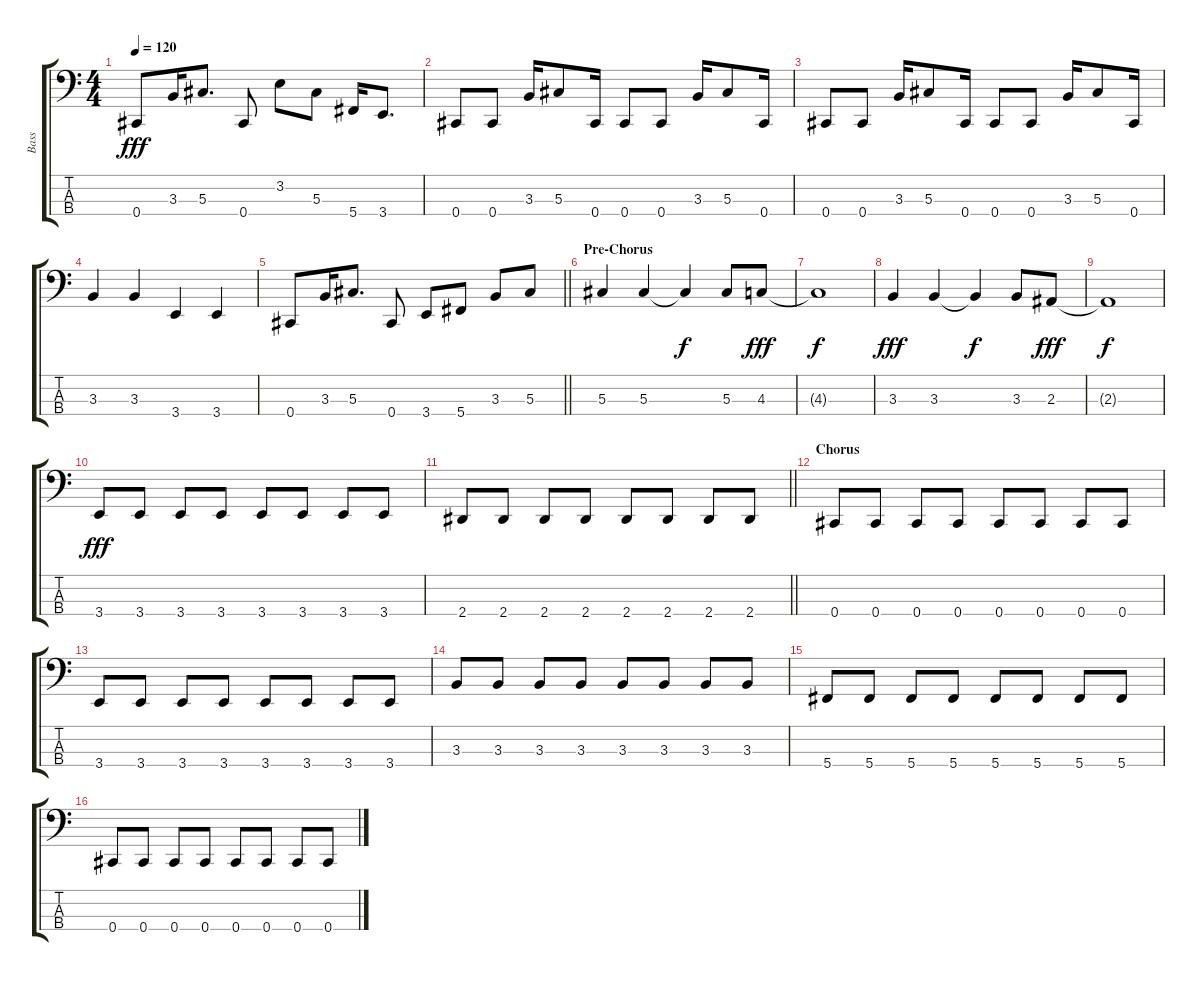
\track ("Bass" "Bass") {instrument electricbasspick}
\staff {score tabs}
\tuning (Gb2 Db2 Ab1 Db1) {hide}
\ts (4 4)
\tempo 120
\clef f4
\ks c
0.4.8{dy fff} 3.3.16 5.3.8{d} 0.4.8 3.2.8 5.3.8 5.4.16 3.4.8{d} |
0.4.8 0.4.8 3.3.16 5.3.8 0.4.16 0.4.8 0.4.8 3.3.16 5.3.8 0.4.16 |
0.4.8 0.4.8 3.3.16 5.3.8 0.4.16 0.4.8 0.4.8 3.3.16 5.3.8 0.4.16 |
3.3.4 3.3.4 3.4.4 3.4.4 |
\barLineRight lightlight
0.4.8 3.3.16 5.3.8{d} 0.4.8 3.4.8 5.4.8 3.3.8 5.3.8 |
\section ("" "Pre-Chorus")
5.3.4 5.3.4 5.3{t}.4{dy f} 5.3.8 4.3.8{dy fff} |
4.3{t}.1{dy f} |
3.3.4{dy fff} 3.3.4 3.3{t}.4{dy f} 3.3.8 2.3.8{dy fff} |
2.3{t}.1{dy f} |
3.4.8{dy fff} 3.4.8 3.4.8 3.4.8 3.4.8 3.4.8 3.4.8 3.4.8 |
\barLineRight lightlight
2.4.8 2.4.8 2.4.8 2.4.8 2.4.8 2.4.8 2.4.8 2.4.8 |
\section ("" "Chorus")
0.4.8 0.4.8 0.4.8 0.4.8 0.4.8 0.4.8 0.4.8 0.4.8 |
3.4.8 3.4.8 3.4.8 3.4.8 3.4.8 3.4.8 3.4.8 3.4.8 |
3.3.8 3.3.8 3.3.8 3.3.8 3.3.8 3.3.8 3.3.8 3.3.8 |
5.4.8 5.4.8 5.4.8 5.4.8 5.4.8 5.4.8 5.4.8 5.4.8 |
0.4.8 0.4.8 0.4.8 0.4.8 0.4.8 0.4.8 0.4.8 0.4.8
